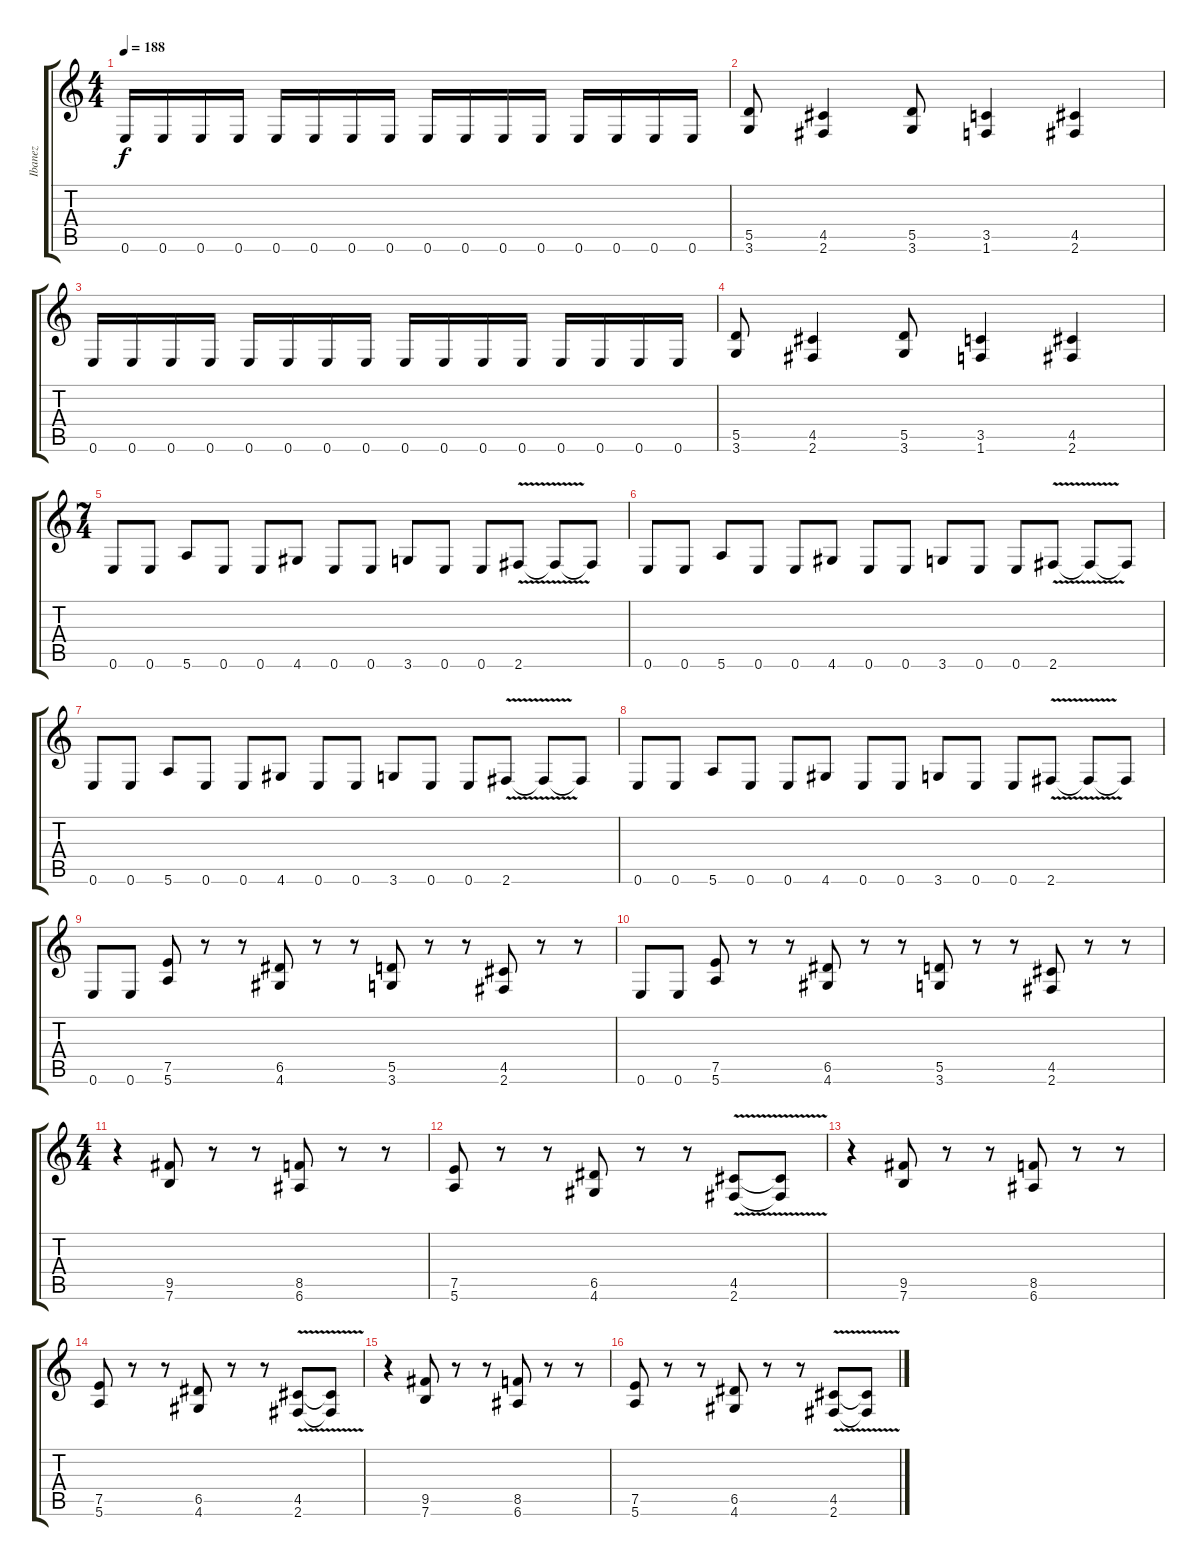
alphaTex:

\track ("Ibanez" "Ibanez") {instrument distortionguitar}
\staff {score tabs}
\tuning (E4 B3 G3 D3 A2 E2) {hide}
\ts (4 4)
\tempo 188
\clef g2
\ks c
0.6.16{dy f} 0.6.16 0.6.16 0.6.16 0.6.16 0.6.16 0.6.16 0.6.16 0.6.16 0.6.16 0.6.16 0.6.16 0.6.16 0.6.16 0.6.16 0.6.16 |
(5.5 3.6).8 (4.5 2.6).4 (5.5 3.6).8 (3.5 1.6).4 (4.5 2.6).4 |
0.6.16 0.6.16 0.6.16 0.6.16 0.6.16 0.6.16 0.6.16 0.6.16 0.6.16 0.6.16 0.6.16 0.6.16 0.6.16 0.6.16 0.6.16 0.6.16 |
(5.5 3.6).8 (4.5 2.6).4 (5.5 3.6).8 (3.5 1.6).4 (4.5 2.6).4 |
\ts (7 4)
0.6.8 0.6.8 5.6.8 0.6.8 0.6.8 4.6.8 0.6.8 0.6.8 3.6.8 0.6.8 0.6.8 2.6{v}.8 2.6{t}.8 2.6{t}.8 |
0.6.8 0.6.8 5.6.8 0.6.8 0.6.8 4.6.8 0.6.8 0.6.8 3.6.8 0.6.8 0.6.8 2.6{v}.8 2.6{t}.8 2.6{t}.8 |
0.6.8 0.6.8 5.6.8 0.6.8 0.6.8 4.6.8 0.6.8 0.6.8 3.6.8 0.6.8 0.6.8 2.6{v}.8 2.6{t}.8 2.6{t}.8 |
0.6.8 0.6.8 5.6.8 0.6.8 0.6.8 4.6.8 0.6.8 0.6.8 3.6.8 0.6.8 0.6.8 2.6{v}.8 2.6{t}.8 2.6{t}.8 |
0.6.8 0.6.8 (7.5 5.6).8 r.8 r.8 (6.5 4.6).8 r.8 r.8 (5.5 3.6).8 r.8 r.8 (4.5 2.6).8 r.8 r.8 |
0.6.8 0.6.8 (7.5 5.6).8 r.8 r.8 (6.5 4.6).8 r.8 r.8 (5.5 3.6).8 r.8 r.8 (4.5 2.6).8 r.8 r.8 |
\ts (4 4)
r.4 (9.5 7.6).8 r.8 r.8 (8.5 6.6).8 r.8 r.8 |
(7.5 5.6).8 r.8 r.8 (6.5 4.6).8 r.8 r.8 (4.5{v} 2.6{v}).8 (4.5{t} 2.6{t}).8 |
r.4 (9.5 7.6).8 r.8 r.8 (8.5 6.6).8 r.8 r.8 |
(7.5 5.6).8 r.8 r.8 (6.5 4.6).8 r.8 r.8 (4.5{v} 2.6{v}).8 (4.5{t} 2.6{t}).8 |
r.4 (9.5 7.6).8 r.8 r.8 (8.5 6.6).8 r.8 r.8 |
(7.5 5.6).8 r.8 r.8 (6.5 4.6).8 r.8 r.8 (4.5{v} 2.6{v}).8 (4.5{t} 2.6{t}).8
